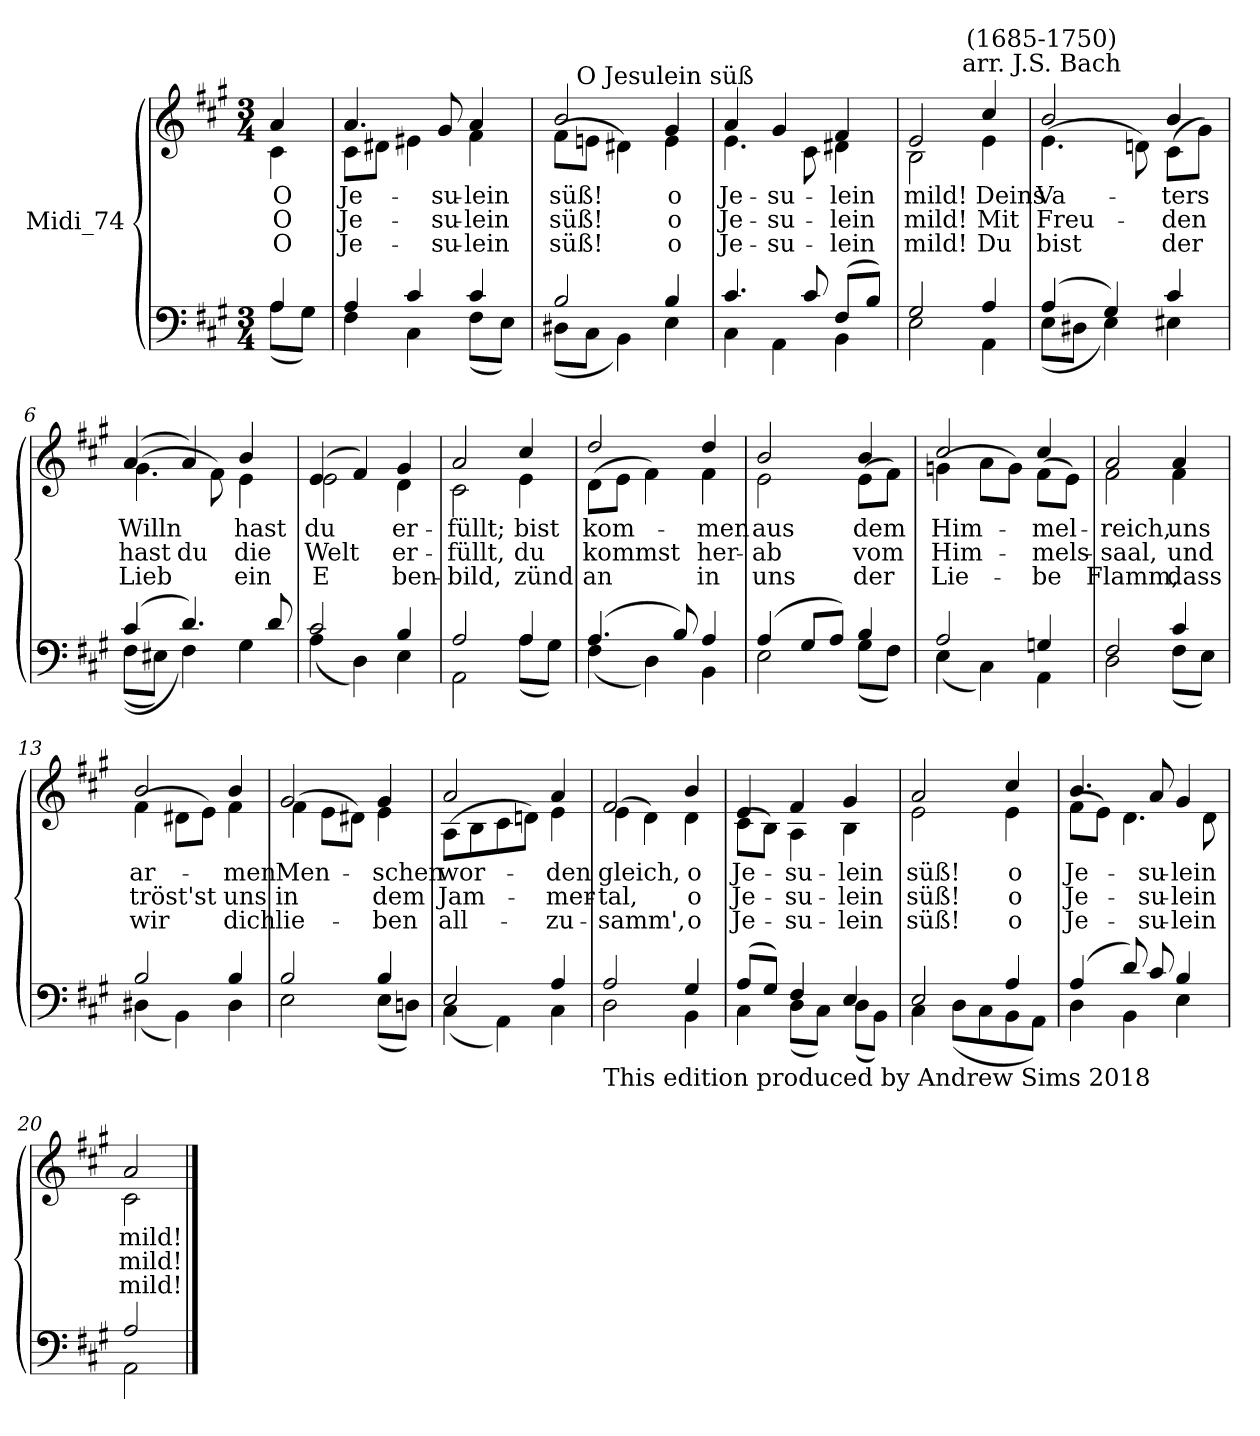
**kern	**kern	**text	**text	**text
*part2	*part1	*part1	*part1	*part1
*staff2	*staff1	*staff1	*staff1	*staff1
*I"Midi_74	*I"Midi_74	*	*	*
*clefF4	*clefG2	*	*	*
*k[f#c#g#]	*k[f#c#g#]	*	*	*
*A:	*A:	*	*	*
*M3/4	*M3/4	*	*	*
=	=	=	=	=
*^	*	*	*	*
!	!	!	!LO:LY:b	!LO:LY:b	!LO:LY:b
*	*	*^	*	*	*
*	*	*	*^	*	*	*
4A/	(<8A\L	4a/	4ryy	4c#\	O	O	O
.	8G#\J)	.	.	.	.	.	.
=1	=1	=1	=1	=1	=1	=1	=1
!	!	!	!LO:N:vis=1	!	!LO:LY:b	!LO:LY:b	!LO:LY:b
4A/	4F#\	4.a/	2.ryy	8c#\L	Je-	-Je-	-Je-
.	.	.	.	8d#X\J	.	.	.
4c#/	4C#\	.	.	4e#X\	.	.	.
!	!	!	!	!	!LO:LY:b	!LO:LY:b	!LO:LY:b
.	.	8g#/	.	.	-su-	-su-	-su-
!	!	!	!	!	!LO:LY:b	!LO:LY:b	!LO:LY:b
4c#/	(<8F#\L	4a/	.	4f#\	-lein	lein	lein
.	8E\J)	.	.	.	.	.	.
=2	=2	=2	=2	=2	=2	=2	=2
!	!	!	!LO:N:vis=1	!	!LO:LY:b	!LO:LY:b	!LO:LY:b
2B/	(<8D#X\L	2b/	2.ryy	(<8f#\L	süß!	süß!	süß!
.	8C#\J	.	.	8en\J	.	.	.
.	4BB\)	.	.	4d#X\)	.	.	.
!	!	!LO:TX:a:cj:t=O Jesulein süß	!	!	!	!	!
!	!	!	!	!	!LO:LY:b	!LO:LY:b	!LO:LY:b
4B/	4E\	4g#/	.	4e\	o	o	o
=3	=3	=3	=3	=3	=3	=3	=3
!	!	!	!LO:N:vis=1	!	!LO:LY:b	!LO:LY:b	!LO:LY:b
4.c#/	4C#\	4a/	2.ryy	4.e\	Je-	-Je-	-Je-
!	!	!	!	!	!LO:LY:b	!LO:LY:b	!LO:LY:b
.	4AA\	4g#/	.	.	-su-	-su-	-su-
8c#/	.	.	.	8c#\	.	.	.
!	!	!	!	!	!LO:LY:b	!LO:LY:b	!LO:LY:b
(8F#/L	4BB\	4f#/	.	4d#X\	-lein	lein	lein
8B/J)	.	.	.	.	.	.	.
=4	=4	=4	=4	=4	=4	=4	=4
!	!	!	!LO:N:vis=1	!	!LO:LY:b	!LO:LY:b	!LO:LY:b
2G#/	2E\	2e/	2.ryy	2B\	mild!	mild!	mild!
!	!	!	!	!	!LO:LY:b	!LO:LY:b	!LO:LY:b
4A/	4AA\	4cc#/	.	4e\	Deins	Mit	Du
=5	=5	=5	=5	=5	=5	=5	=5
!	!	!LO:TX:a:cj:t=arr. J.S. Bach	!	!	!	!	!
!	!	!LO:TX:a:cj:t=(1685-1750)	!	!	!	!	!
!	!	!	!LO:N:vis=1	!	!LO:LY:b	!LO:LY:b	!LO:LY:b
(>4A/	(<8E\L	2b/	2.ryy	(<4.e\	Va-	-Freu-	-bist
.	8D#X\J	.	.	.	.	.	.
4G#/)	4E\)	.	.	.	.	.	.
.	.	.	.	8dn\)	.	.	.
!	!	!	!	!	!LO:LY:b	!LO:LY:b	!LO:LY:b
4c#/	4E#X\	4b/	.	(<8c#\L	ters	den	der
.	.	.	.	8g#\J)	.	.	.
!!LO:LB:g=z	!!	!!
=6	=6	=6	=6	=6	=6	=6	=6
!	!	!	!LO:N:vis=1	!	!LO:LY:b	!LO:LY:b	!LO:LY:b
(>4c#/	(<(<8F#\L	(>4a/	2.ryy	(<4.g#\	Willn	hast	Lieb
.	8E#X\J)	.	.	.	.	.	.
!	!	!	!	!	!	!LO:LY:b	!
4.d/)	4F#\)	4a/)	.	.	.	du	.
.	.	.	.	8f#\)	.	.	.
!	!	!	!	!	!LO:LY:b	!LO:LY:b	!LO:LY:b
.	4G#\	4b/	.	4e\	hast	die	ein
8d/	.	.	.	.	.	.	.
=7	=7	=7	=7	=7	=7	=7	=7
!	!	!	!LO:N:vis=1	!	!LO:LY:b	!LO:LY:b	!LO:LY:b
2c#/	(<4A\	(>4e/	2.ryy	2e\	du	Welt	E
.	4D\)	4f#/)	.	.	.	.	.
!	!	!	!	!	!LO:LY:b	!LO:LY:b	!LO:LY:b
4B/	4E\	4g#/	.	4d\	er-	-er-	-ben-
=8	=8	=8	=8	=8	=8	=8	=8
!	!	!	!LO:N:vis=1	!	!LO:LY:b	!LO:LY:b	!LO:LY:b
2A/	2AA\	2a/	2.ryy	2c#\	-füllt;	füllt,	bild,
!	!	!	!	!	!LO:LY:b	!LO:LY:b	!LO:LY:b
4A/	(<8A\L	4cc#/	.	4e\	bist	du	zünd
.	8G#\J)	.	.	.	.	.	.
=9	=9	=9	=9	=9	=9	=9	=9
!	!	!	!LO:N:vis=1	!	!LO:LY:b	!LO:LY:b	!LO:LY:b
(>4.A/	(<4F#\	2dd/	2.ryy	(<8d\L	kom-	-kommst	an
.	.	.	.	8e\J	.	.	.
.	4D\)	.	.	4f#\)	.	.	.
8B/)	.	.	.	.	.	.	.
!	!	!	!	!	!LO:LY:b	!LO:LY:b	!LO:LY:b
4A/	4BB\	4dd/	.	4f#\	men	her-	-in
=10	=10	=10	=10	=10	=10	=10	=10
!	!	!	!LO:N:vis=1	!	!LO:LY:b	!LO:LY:b	!LO:LY:b
(>4A/	2E\	2b/	2.ryy	2e\	aus	ab	uns
8G#/L	.	.	.	.	.	.	.
8A/J)	.	.	.	.	.	.	.
!	!	!	!	!	!LO:LY:b	!LO:LY:b	!LO:LY:b
4B/	(<8G#\L	4b/	.	(<8e\L	dem	vom	der
.	8F#\J)	.	.	8f#\J)	.	.	.
!!LO:LB:g=z	!!	!!
=11	=11	=11	=11	=11	=11	=11	=11
!	!	!	!LO:N:vis=1	!	!LO:LY:b	!LO:LY:b	!LO:LY:b
2A/	(<4E\	2cc#/	2.ryy	(<4gn\	Him-	-Him-	-Lie-
.	4C#\)	.	.	8a\L	.	.	.
.	.	.	.	8g\J)	.	.	.
!	!	!	!	!	!LO:LY:b	!LO:LY:b	!LO:LY:b
4Gn/	4AA\	4cc#/	.	(<8f#\L	-mel-	-mels-	-be
.	.	.	.	8e\J)	.	.	.
=12	=12	=12	=12	=12	=12	=12	=12
!	!	!	!LO:N:vis=1	!	!LO:LY:b	!LO:LY:b	!LO:LY:b
2F#/	2D\	2a/	2.ryy	2f#\	reich,	saal,	Flamm,
!	!	!	!	!	!LO:LY:b	!LO:LY:b	!LO:LY:b
4c#/	(<8F#\L	4a/	.	4f#\	uns	und	dass
.	8E\J)	.	.	.	.	.	.
=13	=13	=13	=13	=13	=13	=13	=13
!	!	!	!LO:N:vis=1	!	!LO:LY:b	!LO:LY:b	!LO:LY:b
2B/	(<4D#X\	2b/	2.ryy	(<4f#\	ar-	-tröst'st	wir
.	4BB\)	.	.	8d#X\L	.	.	.
.	.	.	.	8e\J)	.	.	.
!	!	!	!	!	!LO:LY:b	!LO:LY:b	!LO:LY:b
4B/	4D#\	4b/	.	4f#\	men	uns	dich
=14	=14	=14	=14	=14	=14	=14	=14
!	!	!	!LO:N:vis=1	!	!LO:LY:b	!LO:LY:b	!LO:LY:b
2B/	2E\	2g#/	2.ryy	(<4f#\	Men-	-in	lie-
.	.	.	.	8e\L	.	.	.
.	.	.	.	8d#X\J)	.	.	.
!	!	!	!	!	!LO:LY:b	!LO:LY:b	!LO:LY:b
4B/	(<8E\L	4g#/	.	4e\	-schen	dem	ben
.	8Dn\J)	.	.	.	.	.	.
=15	=15	=15	=15	=15	=15	=15	=15
!	!	!	!LO:N:vis=1	!	!LO:LY:b	!LO:LY:b	!LO:LY:b
2E/	(<4C#\	2a/	2.ryy	(<8A\L	wor-	-Jam-	-all-
.	.	.	.	8B\	.	.	.
.	4AA\)	.	.	8c#\	.	.	.
.	.	.	.	8dn\J)	.	.	.
!	!	!	!	!	!LO:LY:b	!LO:LY:b	!LO:LY:b
4A/	4C#\	4a/	.	4e\	-den	mer-	-zu-
!!LO:LB:g=z	!!	!!
=16	=16	=16	=16	=16	=16	=16	=16
!LO:TX:b:t=This edition produced by Andrew Sims 2018	!	!	!	!	!	!	!
!	!	!	!LO:N:vis=1	!	!LO:LY:b	!LO:LY:b	!LO:LY:b
2A/	2D\	2f#/	2.ryy	(<4e\	-gleich,	-tal,	-samm',
.	.	.	.	4d\)	.	.	.
!	!	!	!	!	!LO:LY:b	!LO:LY:b	!LO:LY:b
4G#/	4BB\	4b/	.	4d\	o	o	o
=17	=17	=17	=17	=17	=17	=17	=17
!	!	!	!LO:N:vis=1	!	!LO:LY:b	!LO:LY:b	!LO:LY:b
(>8A/L	4C#\	4e/	2.ryy	(<8c#\L	Je-	-Je-	-Je-
8G#/J)	.	.	.	8B\J)	.	.	.
!	!	!	!	!	!LO:LY:b	!LO:LY:b	!LO:LY:b
4F#/	(<8D\L	4f#/	.	4A\	-su-	-su-	-su-
.	8C#\J)	.	.	.	.	.	.
!	!	!	!	!	!LO:LY:b	!LO:LY:b	!LO:LY:b
4E/	(<8D\L	4g#/	.	4B\	-lein	lein	lein
.	8BB\J)	.	.	.	.	.	.
=18	=18	=18	=18	=18	=18	=18	=18
!	!	!	!LO:N:vis=1	!	!LO:LY:b	!LO:LY:b	!LO:LY:b
2E/	4C#\	2a/	2.ryy	2e\	süß!	süß!	süß!
.	(<8D\L	.	.	.	.	.	.
.	8C#\	.	.	.	.	.	.
!	!	!	!	!	!LO:LY:b	!LO:LY:b	!LO:LY:b
4A/	8BB\	4cc#/	.	4e\	o	o	o
.	8AA\J)	.	.	.	.	.	.
=19	=19	=19	=19	=19	=19	=19	=19
!	!	!	!LO:N:vis=1	!	!LO:LY:b	!LO:LY:b	!LO:LY:b
(>4A/	4D\	4.b/	2.ryy	(<8f#\L	Je-	-Je-	-Je-
.	.	.	.	8e\J)	.	.	.
8d/)	4BB\	.	.	4.d\	.	.	.
!	!	!	!	!	!LO:LY:b	!LO:LY:b	!LO:LY:b
8c#/	.	8a/	.	.	-su-	-su-	-su-
!	!	!	!	!	!LO:LY:b	!LO:LY:b	!LO:LY:b
4B/	4E\	4g#/	.	.	-lein	lein	lein
.	.	.	.	8d\	.	.	.
=20	=20	=20	=20	=20	=20	=20	=20
!	!	!	!	!	!LO:LY:b	!LO:LY:b	!LO:LY:b
2A/	2AA\	2a/	2ryy	2c#\	mild!	mild!	mild!
*v	*v	*	*	*	*	*	*
*	*v	*v	*v	*	*	*
==	==	==	==	==
*-	*-	*-	*-	*-
